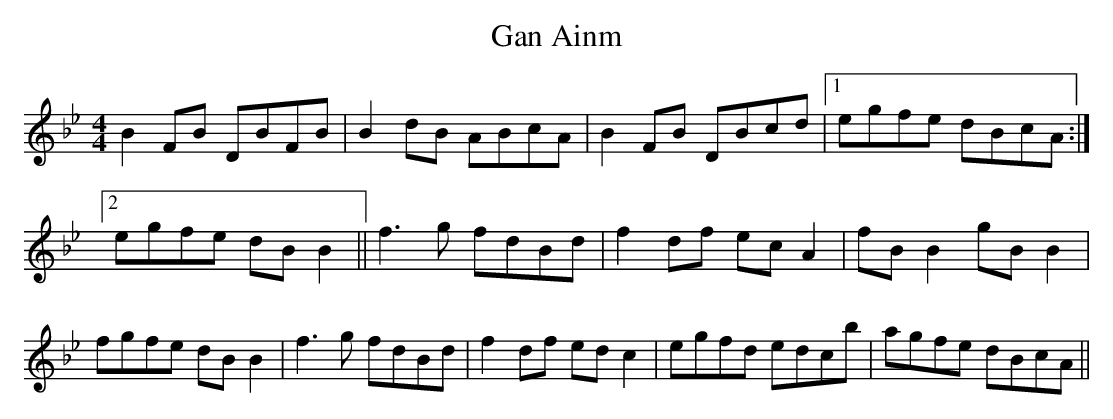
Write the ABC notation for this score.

X:1
T:Gan Ainm
M:4/4
L:1/8
K:Bb
B2FB DBFB|B2dB ABcA|B2FB DBcd|1 egfe dBcA :|2 egfe dBB2||\
f3g fdBd|f2df ecA2|fBB2 gBB2|fgfe dBB2|\
f3g fdBd|f2df edc2|egfd edcb|agfe dBcA||
